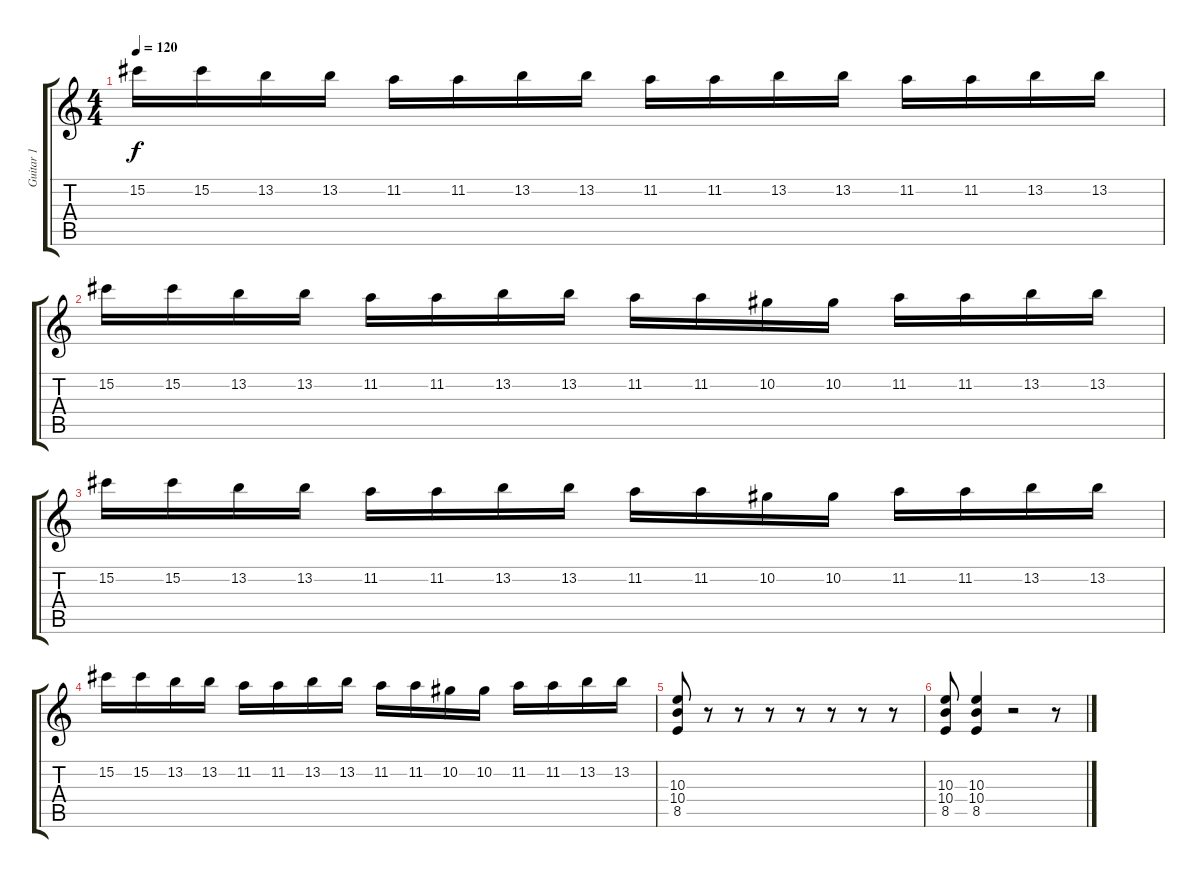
\track ("Guitar 1" "Guitar 1") {instrument overdrivenguitar}
\staff {score tabs}
\tuning (Eb4 Bb3 Gb3 Db3 Ab2 Eb2) {hide}
\ts (4 4)
\tempo 120
\clef g2
\ks c
15.2.16{dy f} 15.2.16 13.2.16 13.2.16 11.2.16 11.2.16 13.2.16 13.2.16 11.2.16 11.2.16 13.2.16 13.2.16 11.2.16 11.2.16 13.2.16 13.2.16 |
15.2.16 15.2.16 13.2.16 13.2.16 11.2.16 11.2.16 13.2.16 13.2.16 11.2.16 11.2.16 10.2.16 10.2.16 11.2.16 11.2.16 13.2.16 13.2.16 |
15.2.16 15.2.16 13.2.16 13.2.16 11.2.16 11.2.16 13.2.16 13.2.16 11.2.16 11.2.16 10.2.16 10.2.16 11.2.16 11.2.16 13.2.16 13.2.16 |
15.2.16 15.2.16 13.2.16 13.2.16 11.2.16 11.2.16 13.2.16 13.2.16 11.2.16 11.2.16 10.2.16 10.2.16 11.2.16 11.2.16 13.2.16 13.2.16 |
(10.3 10.4 8.5).8 r.8 r.8 r.8 r.8 r.8 r.8 r.8 |
(10.3 10.4 8.5).8 (10.3 10.4 8.5).4 r.2 r.8
